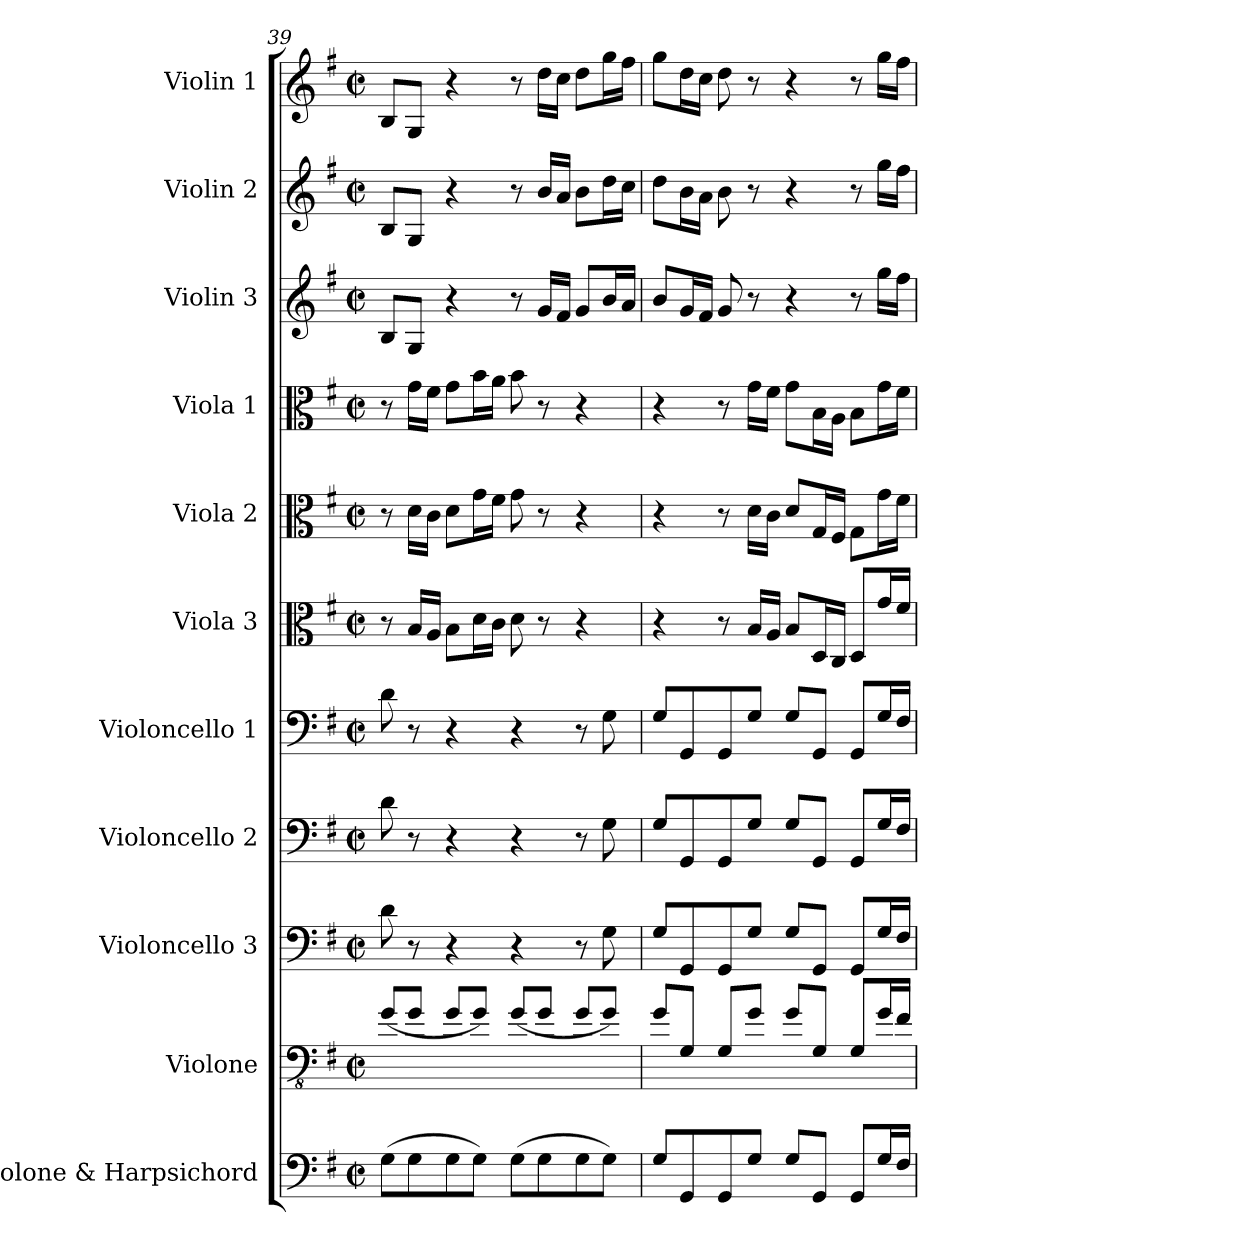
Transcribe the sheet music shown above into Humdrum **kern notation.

**kern	**kern	**kern	**kern	**kern	**kern	**kern	**kern	**kern	**kern	**kern
*part11	*part10	*part9	*part8	*part7	*part6	*part5	*part4	*part3	*part2	*part1
*staff11	*staff10	*staff9	*staff8	*staff7	*staff6	*staff5	*staff4	*staff3	*staff2	*staff1
*I"Violone &amp; Harpsichord	*I"Violone	*I"Violoncello 3	*I"Violoncello 2	*I"Violoncello 1	*I"Viola 3	*I"Viola 2	*I"Viola 1	*I"Violin 3	*I"Violin 2	*I"Violin 1
*I'Vne. &amp; Hch.	*I'Vne.	*I'Vc. 3	*I'Vc. 2	*I'Vc. 1	*I'Vla. 3	*I'Vla. 2	*I'Vla. 1	*I'Vln. 3	*I'Vln. 2	*I'Vln. 1
*clefF4	*clefFv4	*clefF4	*clefF4	*clefF4	*clefC3	*clefC3	*clefC3	*clefG2	*clefG2	*clefG2
*	*ITrd7c12	*	*	*	*	*	*	*	*	*
*k[f#]	*k[f#]	*k[f#]	*k[f#]	*k[f#]	*k[f#]	*k[f#]	*k[f#]	*k[f#]	*k[f#]	*k[f#]
*M4/4	*M4/4	*M4/4	*M4/4	*M4/4	*M4/4	*M4/4	*M4/4	*M4/4	*M4/4	*M4/4
*met(c|)	*met(c|)	*met(c|)	*met(c|)	*met(c|)	*met(c|)	*met(c|)	*met(c|)	*met(c|)	*met(c|)	*met(c|)
=39	=39	=39	=39	=39	=39	=39	=39	=39	=39	=39
(8G\L	(8GG/L	8d\	8d\	8d\	8r	8r	8r	8B/L	8B/L	8B/L
8G\	8GG/J	8r	8r	8r	16B/LL	16d\LL	16g\LL	8G/J	8G/J	8G/J
.	.	.	.	.	16A/JJ	16c\JJ	16f#\JJ	.	.	.
8G\	8GG/L	4r	4r	4r	8B\L	8d\L	8g\L	4r	4r	4r
8G\J)	8GG/J)	.	.	.	16d\L	16g\L	16b\L	.	.	.
.	.	.	.	.	16c\JJ	16f#\JJ	16a\JJ	.	.	.
(8G\L	(8GG/L	4r	4r	4r	8d\	8g\	8b\	8r	8r	8r
8G\	8GG/J	.	.	.	8r	8r	8r	16g/LL	16b/LL	16dd\LL
.	.	.	.	.	.	.	.	16f#/JJ	16a/JJ	16cc\JJ
8G\	8GG/L	8r	8r	8r	4r	4r	4r	8g/L	8b\L	8dd\L
8G\J)	8GG/J)	8G\	8G\	8G\	.	.	.	16b/L	16dd\L	16gg\L
.	.	.	.	.	.	.	.	16a/JJ	16cc\JJ	16ff#\JJ
!!LO:LB:g=z
=40	=40	=40	=40	=40	=40	=40	=40	=40	=40	=40
8G/L	8GG/L	8G/L	8G/L	8G/L	4r	4r	4r	8b/L	8dd\L	8gg\L
8GG/	8GGG/J	8GG/	8GG/	8GG/	.	.	.	16g/L	16b\L	16dd\L
.	.	.	.	.	.	.	.	16f#/JJ	16a\JJ	16cc\JJ
8GG/	8GGG/L	8GG/	8GG/	8GG/	8r	8r	8r	8g/	8b\	8dd\
8G/J	8GG/J	8G/J	8G/J	8G/J	16B/LL	16d\LL	16g\LL	8r	8r	8r
.	.	.	.	.	16A/JJ	16c\JJ	16f#\JJ	.	.	.
8G/L	8GG/L	8G/L	8G/L	8G/L	8B/L	8d/L	8g\L	4r	4r	4r
8GG/J	8GGG/J	8GG/J	8GG/J	8GG/J	16D/L	16G/L	16B\L	.	.	.
.	.	.	.	.	16C/JJ	16F#/JJ	16A\JJ	.	.	.
8GG/L	8GGG/L	8GG/L	8GG/L	8GG/L	8D/L	8G\L	8B\L	8r	8r	8r
16G/L	16GG/L	16G/L	16G/L	16G/L	16g/L	16g\L	16g\L	16gg\LL	16gg\LL	16gg\LL
16F#/JJ	16FF#/JJ	16F#/JJ	16F#/JJ	16F#/JJ	16f#/JJ	16f#\JJ	16f#\JJ	16ff#\JJ	16ff#\JJ	16ff#\JJ
=	=	=	=	=	=	=	=	=	=	=
*-	*-	*-	*-	*-	*-	*-	*-	*-	*-	*-
